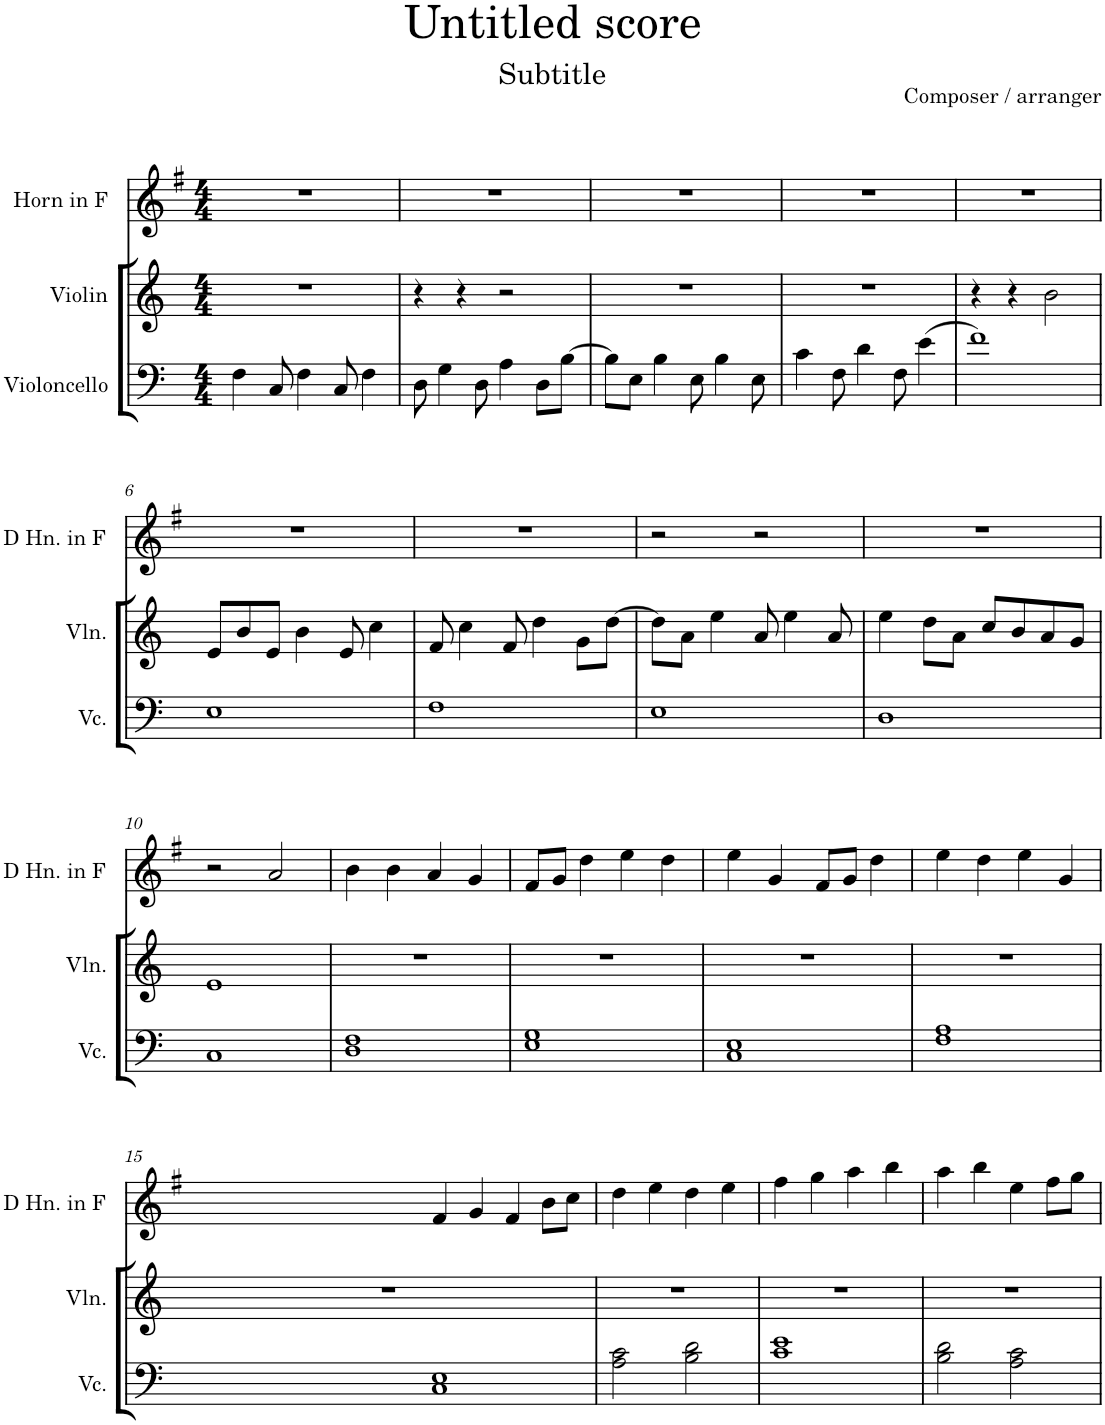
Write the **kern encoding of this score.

**kern	**kern	**kern
*part3	*part2	*part1
*staff3	*staff2	*staff1
*I"Violoncello	*I"Violin	*I"Horn in F
*I'Vc.	*I'Vln.	*
*clefF4	*clefG2	*clefG2
*	*	*Trd4c7
*k[]	*k[]	*k[f#]
*M4/4	*M4/4	*M4/4
=1	=1	=1
4F\	1r	1r
8C/	.	.
4F\	.	.
8C/	.	.
4F\	.	.
=2	=2	=2
8D\	4r	1r
4G\	.	.
.	4r	.
8D\	.	.
4A\	2r	.
8D\L	.	.
[8B\J	.	.
=3	=3	=3
8B\L]	1r	1r
8E\J	.	.
4B\	.	.
8E\	.	.
4B\	.	.
8E\	.	.
=4	=4	=4
4c\	1r	1r
8F\	.	.
4d\	.	.
8F\	.	.
(4e\	.	.
=5	=5	=5
1f)	4r	1r
.	4r	.
.	2b\	.
!!LO:LB:g=z
=6	=6	=6
1E	8e/L	1r
.	8b/	.
.	8e/J	.
.	4b\	.
.	8e/	.
.	4cc\	.
=7	=7	=7
1F	8f/	1r
.	4cc\	.
.	8f/	.
.	4dd\	.
.	8g\L	.
.	[8dd\J	.
=8	=8	=8
1E	8dd\L]	2r
.	8a\J	.
.	4ee\	.
.	8a/	2r
.	4ee\	.
.	8a/	.
=9	=9	=9
1D	4ee\	1r
.	8dd\L	.
.	8a\J	.
.	8cc/L	.
.	8b/	.
.	8a/	.
.	8g/J	.
!!LO:LB:g=z
=10	=10	=10
1C	1e	2r
.	.	2a/
=11	=11	=11
1D 1F	1r	4b\
.	.	4b\
.	.	4a/
.	.	4g/
=12	=12	=12
1E 1G	1r	8f#/L
.	.	8g/J
.	.	4dd\
.	.	4ee\
.	.	4dd\
=13	=13	=13
1C 1E	1r	4ee\
.	.	4g/
.	.	8f#/L
.	.	8g/J
.	.	4dd\
=14	=14	=14
1F 1A	1r	4ee\
.	.	4dd\
.	.	4ee\
.	.	4g/
!!LO:LB:g=z
=15	=15	=15
1C 1E	1r	4f#/
.	.	4g/
.	.	4f#/
.	.	8b\L
.	.	8cc\J
=16	=16	=16
2A\ 2c\	1r	4dd\
.	.	4ee\
2B\ 2d\	.	4dd\
.	.	4ee\
=17	=17	=17
1c 1e	1r	4ff#\
.	.	4gg\
.	.	4aa\
.	.	4bb\
=18	=18	=18
2B\ 2d\	1r	4aa\
.	.	4bb\
2A\ 2c\	.	4ee\
.	.	8ff#\L
.	.	8gg\J
=	=	=
*-	*-	*-
